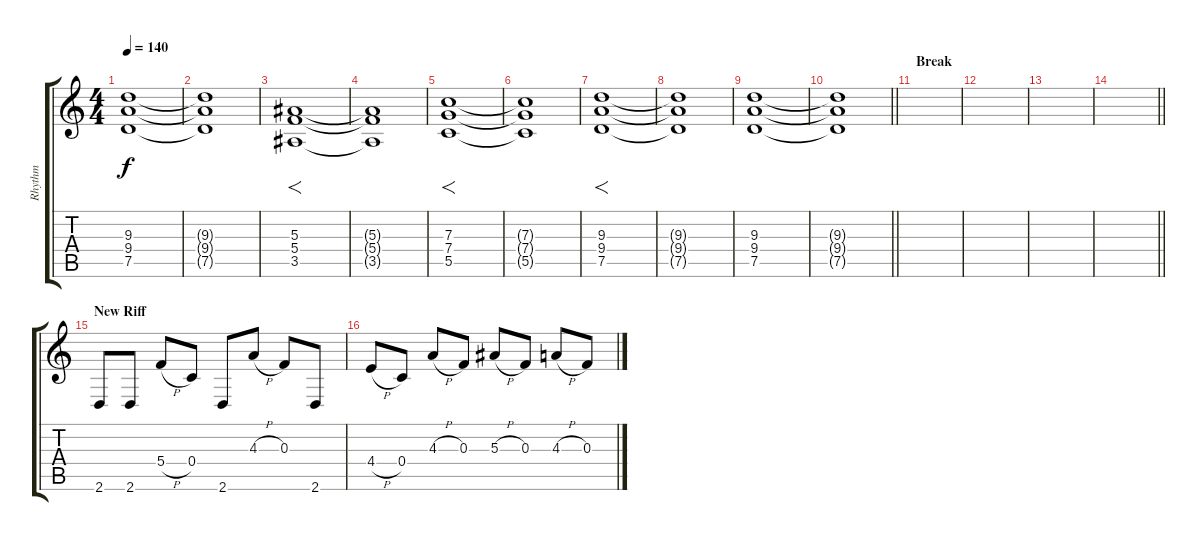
\track ("Rhythm" "Rhythm") {instrument overdrivenguitar}
\staff {score tabs}
\tuning (D4 A3 F3 C3 G2 C2) {hide}
\ts (4 4)
\tempo 140
\clef g2
\ks c
(9.3 9.4 7.5).1{dy f} |
(9.3{t} 9.4{t} 7.5{t}).1 |
(5.3 5.4 3.5).1{f} |
(5.3{t} 5.4{t} 3.5{t}).1 |
(7.3 7.4 5.5).1{f} |
(7.3{t} 7.4{t} 5.5{t}).1 |
(9.3 9.4 7.5).1{f} |
(9.3{t} 9.4{t} 7.5{t}).1 |
(9.3 9.4 7.5).1 |
\barLineRight lightlight
(9.3{t} 9.4{t} 7.5{t}).1 |
\section ("" "Break")
|
|
|
\barLineRight lightlight
|
\section ("" "New Riff")
2.6.8 2.6.8 5.4{h}.8 0.4.8 2.6.8 4.3{h}.8 0.3.8 2.6.8 |
4.4{h}.8 0.4.8 4.3{h}.8 0.3.8 5.3{h}.8 0.3.8 4.3{h}.8 0.3.8
